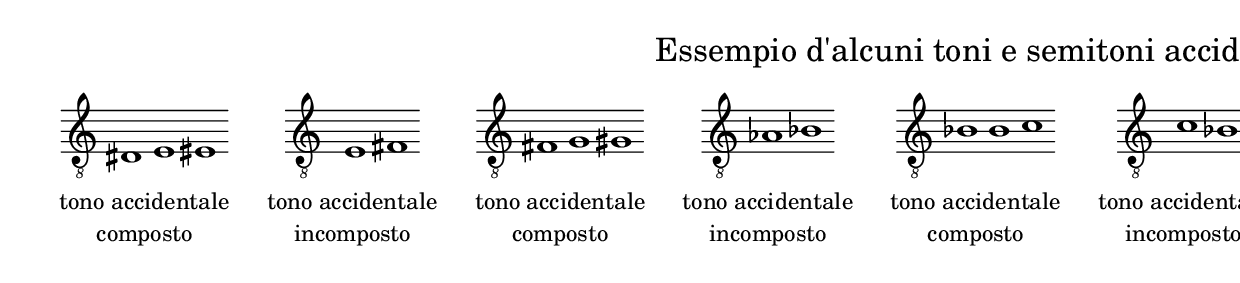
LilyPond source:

\version "2.22.2"

% Auto generated file

\header {
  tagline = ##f
}

dot = {
   \once \override Script.add-stem-support = ##f
   \once \override Script.toward-stem-shift = 0
   \once \override Script.skyline-horizontal-padding = 0
   \once \override Script.direction = 1
   \once \override Script.font-size = 1
}

\markup {
  \center-column {
    \line {
      \center-align
      \fontsize#3 { \concat { \normal-text "Essempio d'alcuni toni e semitoni accidentali"} }
    }
    \null
    \line {
      \center-column {

        \line {
          \score {
            <<
              \new Staff \with { instrumentName = ""} {
                \override Staff.TimeSignature.stencil = ##f
                \override Staff.NoteHead.style = #'baroque
                \accidentalStyle Score.forget
                \cadenzaOn
                \clef "treble_8"
                \key c #`((0 . ,NATURAL) (1 . ,NATURAL) (2 . ,NATURAL)
                          (3 . ,NATURAL) (4 . ,NATURAL) (5 . ,NATURAL)
                          (6 . ,NATURAL))  dis1  e1  eis1 
                \cadenzaOff
              }
            >>
            \layout {
              \context {
                \Score
                \override SpacingSpanner.common-shortest-duration = #(ly:make-moment 1)
              }
            }
          }
        }
        \null
        \line {
          \left-align {  \normal-text "tono accidentale" }
        }
        \line {
          \left-align {  \normal-text "composto" }
        }

      }
      \hspace #3 
      \center-column {

        \line {
          \score {
            <<
              \new Staff \with { instrumentName = ""} {
                \override Staff.TimeSignature.stencil = ##f
                \override Staff.NoteHead.style = #'baroque
                \accidentalStyle Score.forget
                \cadenzaOn
                \clef "treble_8"
                \key c #`((0 . ,NATURAL) (1 . ,NATURAL) (2 . ,NATURAL)
                          (3 . ,NATURAL) (4 . ,NATURAL) (5 . ,NATURAL)
                          (6 . ,NATURAL))  e1  fis1 
                \cadenzaOff
              }
            >>
            \layout {
              \context {
                \Score
                \override SpacingSpanner.common-shortest-duration = #(ly:make-moment 1)
              }
            }
          }
        }
        \null
        \line {
          \left-align {  \normal-text "tono accidentale" }
        }
        \line {
          \left-align {  \normal-text "incomposto" }
        }

      }
      \hspace #3 
      \center-column {

        \line {
          \score {
            <<
              \new Staff \with { instrumentName = ""} {
                \override Staff.TimeSignature.stencil = ##f
                \override Staff.NoteHead.style = #'baroque
                \accidentalStyle Score.forget
                \cadenzaOn
                \clef "treble_8"
                \key c #`((0 . ,NATURAL) (1 . ,NATURAL) (2 . ,NATURAL)
                          (3 . ,NATURAL) (4 . ,NATURAL) (5 . ,NATURAL)
                          (6 . ,NATURAL))  fis1  g1  gis1 
                \cadenzaOff
              }
            >>
            \layout {
              \context {
                \Score
                \override SpacingSpanner.common-shortest-duration = #(ly:make-moment 1)
              }
            }
          }
        }
        \null
        \line {
          \left-align {  \normal-text "tono accidentale" }
        }
        \line {
          \left-align {  \normal-text "composto" }
        }

      }
      \hspace #3 
      \center-column {

        \line {
          \score {
            <<
              \new Staff \with { instrumentName = ""} {
                \override Staff.TimeSignature.stencil = ##f
                \override Staff.NoteHead.style = #'baroque
                \accidentalStyle Score.forget
                \cadenzaOn
                \clef "treble_8"
                \key c #`((0 . ,NATURAL) (1 . ,NATURAL) (2 . ,NATURAL)
                          (3 . ,NATURAL) (4 . ,NATURAL) (5 . ,NATURAL)
                          (6 . ,NATURAL))  as1  bes1 
                \cadenzaOff
              }
            >>
            \layout {
              \context {
                \Score
                \override SpacingSpanner.common-shortest-duration = #(ly:make-moment 1)
              }
            }
          }
        }
        \null
        \line {
          \left-align {  \normal-text "tono accidentale" }
        }
        \line {
          \left-align {  \normal-text "incomposto" }
        }

      }
      \hspace #3 
      \center-column {

        \line {
          \score {
            <<
              \new Staff \with { instrumentName = ""} {
                \override Staff.TimeSignature.stencil = ##f
                \override Staff.NoteHead.style = #'baroque
                \accidentalStyle Score.forget
                \cadenzaOn
                \clef "treble_8"
                \key c #`((0 . ,NATURAL) (1 . ,NATURAL) (2 . ,NATURAL)
                          (3 . ,NATURAL) (4 . ,NATURAL) (5 . ,NATURAL)
                          (6 . ,NATURAL))  bes1  b1  c'1 
                \cadenzaOff
              }
            >>
            \layout {
              \context {
                \Score
                \override SpacingSpanner.common-shortest-duration = #(ly:make-moment 1)
              }
            }
          }
        }
        \null
        \line {
          \left-align {  \normal-text "tono accidentale" }
        }
        \line {
          \left-align {  \normal-text "composto" }
        }

      }
      \hspace #3 
      \center-column {

        \line {
          \score {
            <<
              \new Staff \with { instrumentName = ""} {
                \override Staff.TimeSignature.stencil = ##f
                \override Staff.NoteHead.style = #'baroque
                \accidentalStyle Score.forget
                \cadenzaOn
                \clef "treble_8"
                \key c #`((0 . ,NATURAL) (1 . ,NATURAL) (2 . ,NATURAL)
                          (3 . ,NATURAL) (4 . ,NATURAL) (5 . ,NATURAL)
                          (6 . ,NATURAL))  c'1  bes1 
                \cadenzaOff
              }
            >>
            \layout {
              \context {
                \Score
                \override SpacingSpanner.common-shortest-duration = #(ly:make-moment 1)
              }
            }
          }
        }
        \null
        \line {
          \left-align {  \normal-text "tono accidentale" }
        }
        \line {
          \left-align {  \normal-text "incomposto" }
        }

      }
      \hspace #3 
      \center-column {

        \line {
          \score {
            <<
              \new Staff \with { instrumentName = ""} {
                \override Staff.TimeSignature.stencil = ##f
                \override Staff.NoteHead.style = #'baroque
                \accidentalStyle Score.forget
                \cadenzaOn
                \clef "treble_8"
                \key c #`((0 . ,NATURAL) (1 . ,NATURAL) (2 . ,NATURAL)
                          (3 . ,NATURAL) (4 . ,NATURAL) (5 . ,NATURAL)
                          (6 . ,NATURAL))  ais1  a1  gis1 
                \cadenzaOff
              }
            >>
            \layout {
              \context {
                \Score
                \override SpacingSpanner.common-shortest-duration = #(ly:make-moment 1)
              }
            }
          }
        }
        \null
        \line {
          \left-align {  \normal-text "tono accidentale" }
        }
        \line {
          \left-align {  \normal-text "composto" }
        }

      }
      \hspace #3 
      \center-column {

        \line {
          \score {
            <<
              \new Staff \with { instrumentName = ""} {
                \override Staff.TimeSignature.stencil = ##f
                \override Staff.NoteHead.style = #'baroque
                \accidentalStyle Score.forget
                \cadenzaOn
                \clef "treble_8"
                \key c #`((0 . ,NATURAL) (1 . ,NATURAL) (2 . ,NATURAL)
                          (3 . ,NATURAL) (4 . ,NATURAL) (5 . ,NATURAL)
                          (6 . ,NATURAL))  gis1  fis1 
                \cadenzaOff
              }
            >>
            \layout {
              \context {
                \Score
                \override SpacingSpanner.common-shortest-duration = #(ly:make-moment 1)
              }
            }
          }
        }
        \null
        \line {
          \left-align {  \normal-text "tono accidentale" }
        }
        \line {
          \left-align {  \normal-text "incomposto" }
        }

      }
      \hspace #3 
      \center-column {

        \line {
          \score {
            <<
              \new Staff \with { instrumentName = ""} {
                \override Staff.TimeSignature.stencil = ##f
                \override Staff.NoteHead.style = #'baroque
                \accidentalStyle Score.forget
                \cadenzaOn
                \clef "treble_8"
                \key c #`((0 . ,NATURAL) (1 . ,NATURAL) (2 . ,NATURAL)
                          (3 . ,NATURAL) (4 . ,NATURAL) (5 . ,NATURAL)
                          (6 . ,NATURAL))  as1  ges1 
                \cadenzaOff
              }
            >>
            \layout {
              \context {
                \Score
                \override SpacingSpanner.common-shortest-duration = #(ly:make-moment 1)
              }
            }
          }
        }
        \null
        \line {
          \left-align {  \normal-text "tono accidentale" }
        }
        \line {
          \left-align {  \normal-text "incomposto" }
        }

      }
      \hspace #3 

    }
  }
}